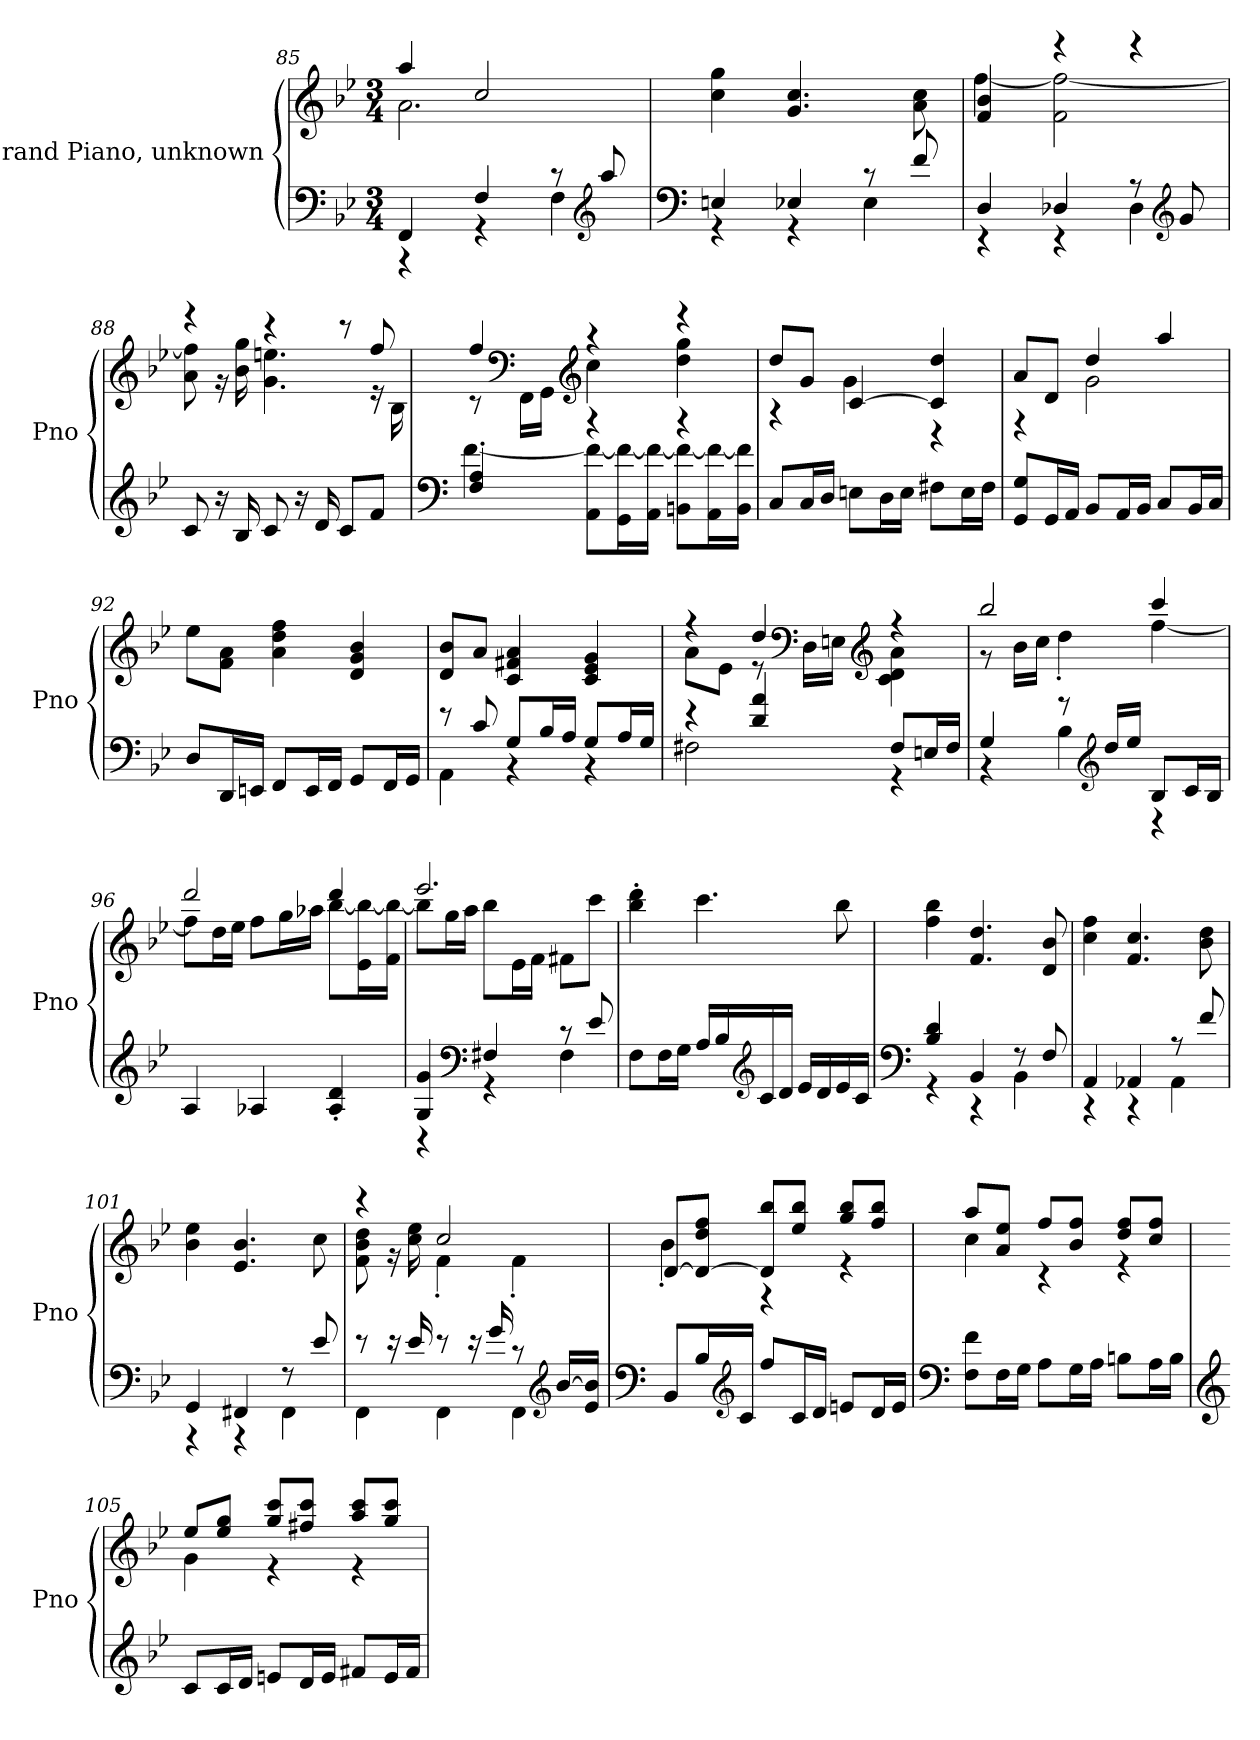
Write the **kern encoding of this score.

**kern	**kern
*part1	*part1
*staff2	*staff1
*I"Grand Piano, unknown	*
*I'Pno	*
*clefF4	*clefG2
*k[b-e-]	*k[b-e-]
*M3/4	*M3/4
=85	=85
*^	*^
4FF/	4r	4aa/	2.a\
4F/	4r	2cc/	.
8r	4F\	.	.
*clefG2	*	*	*
8aa/	.	.	.
*	*	*v	*v
=86	=86	=86
*clefF4	*	*
4En/	4r	4cc\ 4gg\
4E-X/	4r	4.g/ 4.cc/
8r	4E-\	.
8f/	.	8a\ 8cc\
=87	=87	=87
*	*	*^
4D/	4r	4f/ 4b-/	[4ff\
4D-X/	4r	4r	2f\ 2ff\_
8r	4D-\	4r	.
*clefG2	*	*	*
8g/	.	.	.
*v	*v	*	*
!!LO:PB:g=z	!!
=88	=88	=88
8c/	4r	8a\ 8ff\]
16r	.	16r
16B-/	.	16b-\ 16gg\
8c/	4r	4.g\ 4.een\
16r	.	.
16d/	.	.
8c/L	8r	.
8f/J	8ff/	16r
.	.	16B-\
=89	=89	=89
*clefF4	*	*
*^	*	*
4F/' 4A/'	[4f\	4ff/	8r
*	*	*clefF4	*
.	.	.	16FF\LL
.	.	.	16GG\JJ
*	*	*clefG2	*
4r	8AA\ 8f\_L	4r	4cc\
.	16GG\ 16f\_L	.	.
.	16AA\ 16f\_JJ	.	.
4r	8BBn\ 8f\_L	4r	4dd\ 4gg\
.	16AA\ 16f\_L	.	.
.	16BB\ 16f\]JJ	.	.
*v	*v	*	*
=90	=90	=90
8C/L	8dd/L	4r
16C/L	8g/J	.
16D/JJ	.	.
8En\L	[4c/	4g\
16D\L	.	.
16E\JJ	.	.
8F#X\L	4c/] 4dd/	4r
16E\L	.	.
16F#\JJ	.	.
!!LO:LB:g=z	!!
=91	=91	=91
8GG/ 8G/L	8a/L	4r
16GG/L	8d/J	.
16AA/JJ	.	.
8BB-/L	4dd/	2g\
16AA/L	.	.
16BB-/JJ	.	.
8C/L	4aa/	.
16BB-/L	.	.
16C/JJ	.	.
*	*v	*v
=92	=92
8D/L	8ee-\L
16DD/L	8f\ 8a\J
16EEn/JJ	.
8FF/L	4a\ 4dd\ 4ff\
16EE/L	.
16FF/JJ	.
8GG/L	4d/ 4g/ 4b-/
16FF/L	.
16GG/JJ	.
=93	=93
*^	*
8r	4AA\	8d/ 8b-/L
8c/	.	8a/J
8G/L	4r	4c/ 4f#X/ 4a/
16B-/L	.	.
16A/JJ	.	.
8G/L	4r	4c/ 4e-/ 4g/
16A/L	.	.
16G/JJ	.	.
=94	=94	=94
*	*	*^
4r	2F#X\	4r	8a\L
.	.	.	8e-\J
4d/ 4a/	.	4dd/	8r
*	*	*clefF4	*
.	.	.	16D\LL
.	.	.	16En\JJ
*	*	*clefG2	*
8F#/L	4r	4r	4c\ 4d\ 4a\
16En/L	.	.	.
16F#/JJ	.	.	.
!!LO:LB:g=z	!!
=95	=95	=95	=95
4G/	4r	2bb-/	8r
.	.	.	16b-\LL
.	.	.	16cc\JJ
8r	4B-\	.	4dd'\
*clefG2	*	*	*
16dd/LL	.	.	.
16ee-/JJ	.	.	.
8B-/L	4r	4ccc/	[4ff\
16c/L	.	.	.
16B-/JJ	.	.	.
*v	*v	*	*
=96	=96	=96
4A/	2ddd/	8ff\L]
.	.	16dd\L
.	.	16ee-\JJ
4A-X/	.	8ff\L
.	.	16gg\L
.	.	16aa-X\JJ
4A-/' 4d/'	4ddd/	[8bb-\L
.	.	16e-\ 16bb-\_L
.	.	16f\ 16bb-\_JJ
=97	=97	=97
*^	*	*
4G/ 4g/	4r	2.eee-/	8bb-\L]
.	.	.	16gg\L
.	.	.	16aa\JJ
*clefF4	*	*	*
4F#X/	4r	.	8bb-\L
.	.	.	16e-\L
.	.	.	16f\JJ
8r	4F#\	.	8f#X\L
8e-/	.	.	8ccc\J
*v	*v	*	*
*	*v	*v
=98	=98
8F\L	4bb-\' 4ddd\'
16F\L	.
16G\JJ	.
16A/LL	4.ccc\
16B-/	.
*clefG2	*
16c/	.
16d/JJ	.
16e-/LL	.
16d/	.
16e-/	8bb-\
16c/JJ	.
!!LO:LB:g=z
=99	=99
*clefF4	*
*^	*
4B-/ 4d/	4r	4ff\ 4bb-\
4BB-/	4r	4.f/ 4.dd/
8r	4BB-\	.
8F/	.	8d/ 8b-/
=100	=100	=100
4AA/	4r	4cc\ 4ff\
4AA-X/	4r	4.f/ 4.cc/
8r	4AA-\	.
8f/	.	8b-\ 8dd\
=101	=101	=101
4GG/	4r	4b-\ 4ee-\
4FF#X/	4r	4.e-/ 4.b-/
8r	4FF#\	.
8e-/	.	8cc\
=102	=102	=102
*	*	*^
8r	4FF\	4r	8f\ 8b-\ 8dd\
16r	.	.	16r
16e-/	.	.	16cc\ 16ee-\
8r	4FF\	2cc/	4f'\
16r	.	.	.
16g/	.	.	.
8r	4FF\	.	4f'\
*clefG2	*	*	*
[16b-/LL	.	.	.
16e-/ 16b-/]JJ	.	.	.
*v	*v	*	*
=103	=103	=103
*clefF4	*	*
8BB-/L	[8d/L	4b-'\
16B-/L	8d/_ 8dd/ 8ff/J	.
*clefG2	*	*
16c/JJ	.	.
8ff/L	8d/] 8bb-/L	4r
16c/L	8ee-/ 8bb-/J	.
16d/JJ	.	.
8en/L	8gg/ 8bb-/L	4r
16d/L	8ff/ 8bb-/J	.
16e/JJ	.	.
!!LO:LB:g=z	!!
=104	=104	=104
*clefF4	*	*
8F\ 8f\L	8aa/L	4cc\
16F\L	8a/ 8ee-/J	.
16G\JJ	.	.
8A\L	8ff/L	4r
16G\L	8b-/ 8ff/J	.
16A\JJ	.	.
8Bn\L	8dd/ 8ff/L	4r
16A\L	8cc/ 8ff/J	.
16B\JJ	.	.
=105	=105	=105
*clefG2	*	*
8c/L	8ee-/L	4g\
16c/L	8ee-/ 8gg/J	.
16d/JJ	.	.
8en/L	8gg/ 8ccc/L	4r
16d/L	8ff#X/ 8ccc/J	.
16e/JJ	.	.
8f#X/L	8aa/ 8ccc/L	4r
16e/L	8gg/ 8ccc/J	.
16f#/JJ	.	.
*	*v	*v
=	=
*-	*-
